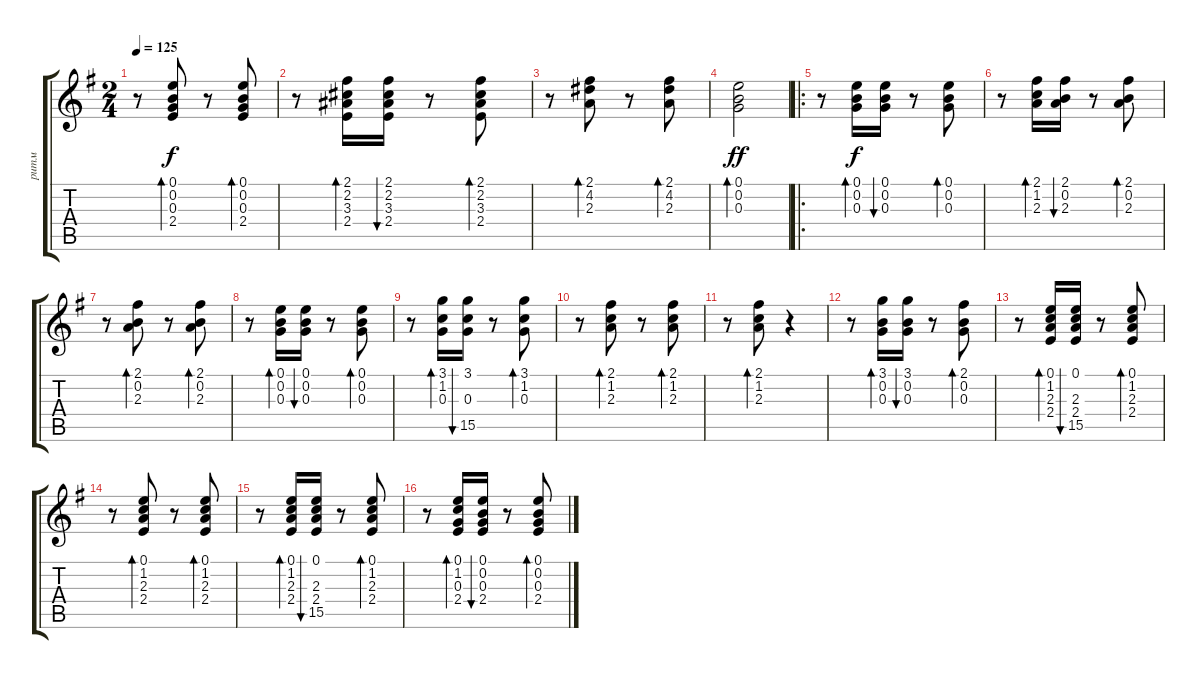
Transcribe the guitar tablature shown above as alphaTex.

\track ("ритм" "ритм") {instrument acousticguitarsteel}
\staff {score tabs}
\tuning (E4 B3 G3 D3 A2 E2) {hide}
\ts (2 4)
\tempo 125
\clef g2
\ks eminor
r.8{dy f} (0.1 0.2 0.3 2.4).8{bd 60} r.8 (0.1 0.2 0.3 2.4).8{bd 60} |
r.8 (2.1 2.2 3.3 2.4).16{bd 60} (2.1 2.2 3.3 2.4).16{bu 60} r.8 (2.1 2.2 3.3 2.4).8{bd 60} |
r.8 (2.1 4.2 2.3).8{bd 60} r.8 (2.1 4.2 2.3).8{bd 60} |
(0.1 0.2 0.3).2{bd 60 dy ff} |
\ro
r.8 (0.1 0.2 0.3).16{bd 60 dy f} (0.1 0.2 0.3).16{bu 60} r.8 (0.1 0.2 0.3).8{bd 60} |
r.8 (2.1 1.2 2.3).16{bd 60} (2.1 0.2 2.3).16{bu 60} r.8 (2.1 0.2 2.3).8{bd 60} |
r.8 (2.1 0.2 2.3).8{bd 60} r.8 (2.1 0.2 2.3).8{bd 60} |
r.8 (0.1 0.2 0.3).16{bd 60} (0.1 0.2 0.3).16{bu 60} r.8 (0.1 0.2 0.3).8{bd 60} |
r.8 (3.1 1.2 0.3).16{bd 60} (3.1 0.3 15.5).16{bu 60} r.8 (3.1 1.2 0.3).8{bd 60} |
r.8 (2.1 1.2 2.3).8{bd 60} r.8 (2.1 1.2 2.3).8{bd 60} |
r.8 (2.1 1.2 2.3).8{bd 60} r.4 |
r.8 (3.1 0.2 0.3).16{bd 60} (3.1 0.2 0.3).16{bu 60} r.8 (2.1 0.2 0.3).8{bd 60} |
r.8 (0.1 1.2 2.3 2.4).16{bd 60} (0.1 2.3 2.4 15.5).16{bu 60} r.8 (0.1 1.2 2.3 2.4).8{bd 60} |
r.8 (0.1 1.2 2.3 2.4).8{bd 60} r.8 (0.1 1.2 2.3 2.4).8{bd 60} |
r.8 (0.1 1.2 2.3 2.4).16{bd 60} (0.1 2.3 2.4 15.5).16{bu 60} r.8 (0.1 1.2 2.3 2.4).8{bd 60} |
r.8 (0.1 1.2 0.3 2.4).16{bd 60} (0.1 0.2 0.3 2.4).16{bu 60} r.8 (0.1 0.2 0.3 2.4).8{bd 60}
